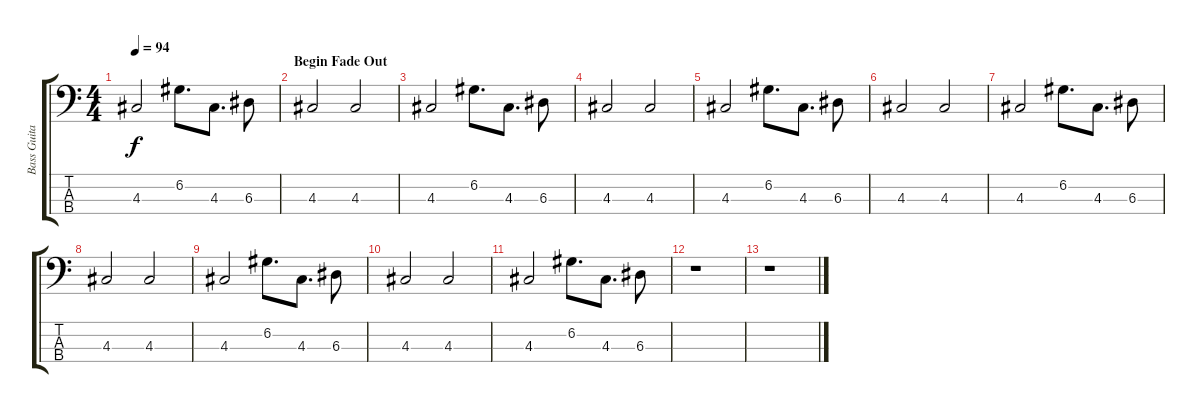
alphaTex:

\track ("Bass Guitar" "Bass Guita") {instrument electricbasspick}
\staff {score tabs}
\tuning (G2 D2 A1 E1) {hide}
\ts (4 4)
\tempo 94
\clef f4
\ks c
4.3.2{dy f} 6.2.8{d} 4.3.8{d} 6.3.8 |
\section ("" "Begin Fade Out")
4.3.2 4.3.2 |
4.3.2 6.2.8{d} 4.3.8{d} 6.3.8 |
4.3.2 4.3.2 |
4.3.2 6.2.8{d} 4.3.8{d} 6.3.8 |
4.3.2 4.3.2 |
4.3.2 6.2.8{d} 4.3.8{d} 6.3.8 |
4.3.2 4.3.2 |
4.3.2 6.2.8{d} 4.3.8{d} 6.3.8 |
4.3.2 4.3.2 |
4.3.2 6.2.8{d} 4.3.8{d} 6.3.8 |
r.1 |
r.1
